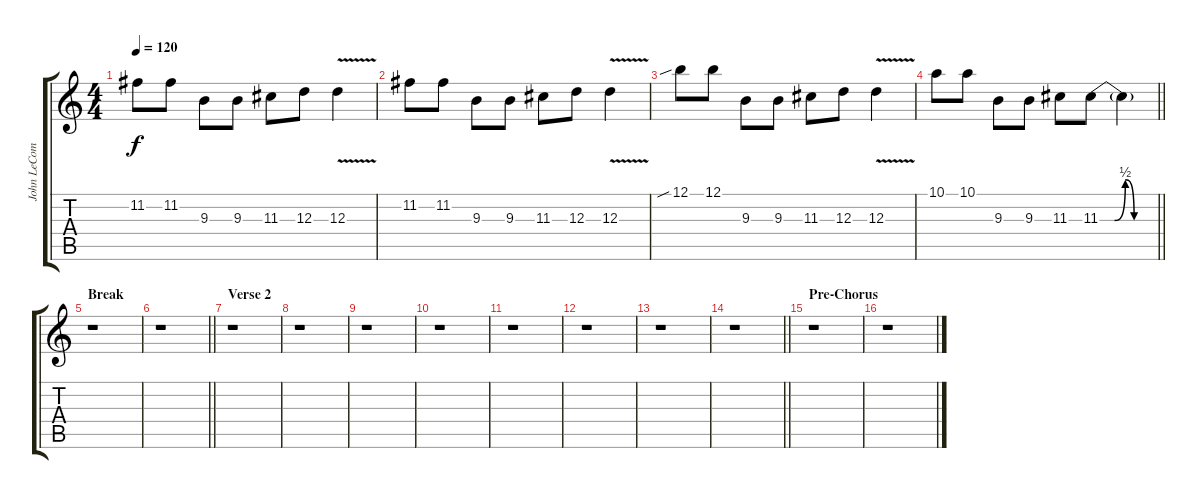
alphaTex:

\track ("John LeCompt" "John LeCom") {instrument distortionguitar}
\staff {score tabs}
\tuning (B3 G3 D3 A2 E2 B1) {hide}
\ts (4 4)
\tempo 120
\clef g2
\ks c
11.2.8{dy f} 11.2.8 9.3.8 9.3.8 11.3.8 12.3.8 12.3{v}.4 |
11.2.8 11.2.8 9.3.8 9.3.8 11.3.8 12.3.8 12.3{v}.4 |
12.1{sib}.8 12.1.8 9.3.8 9.3.8 11.3.8 12.3.8 12.3{v}.4 |
\barLineRight lightlight
10.1.8 10.1.8 9.3.8 9.3.8 11.3.8 11.3{be (custom 0 0 15 0 26 2 35 0 60 0)}.8 11.3{t}.4 |
\section ("" "Break")
r.1 |
\barLineRight lightlight
r.1 |
\section ("" "Verse 2")
r.1 |
r.1 |
r.1 |
r.1 |
r.1 |
r.1 |
r.1 |
\barLineRight lightlight
r.1 |
\section ("" "Pre-Chorus")
r.1 |
r.1
